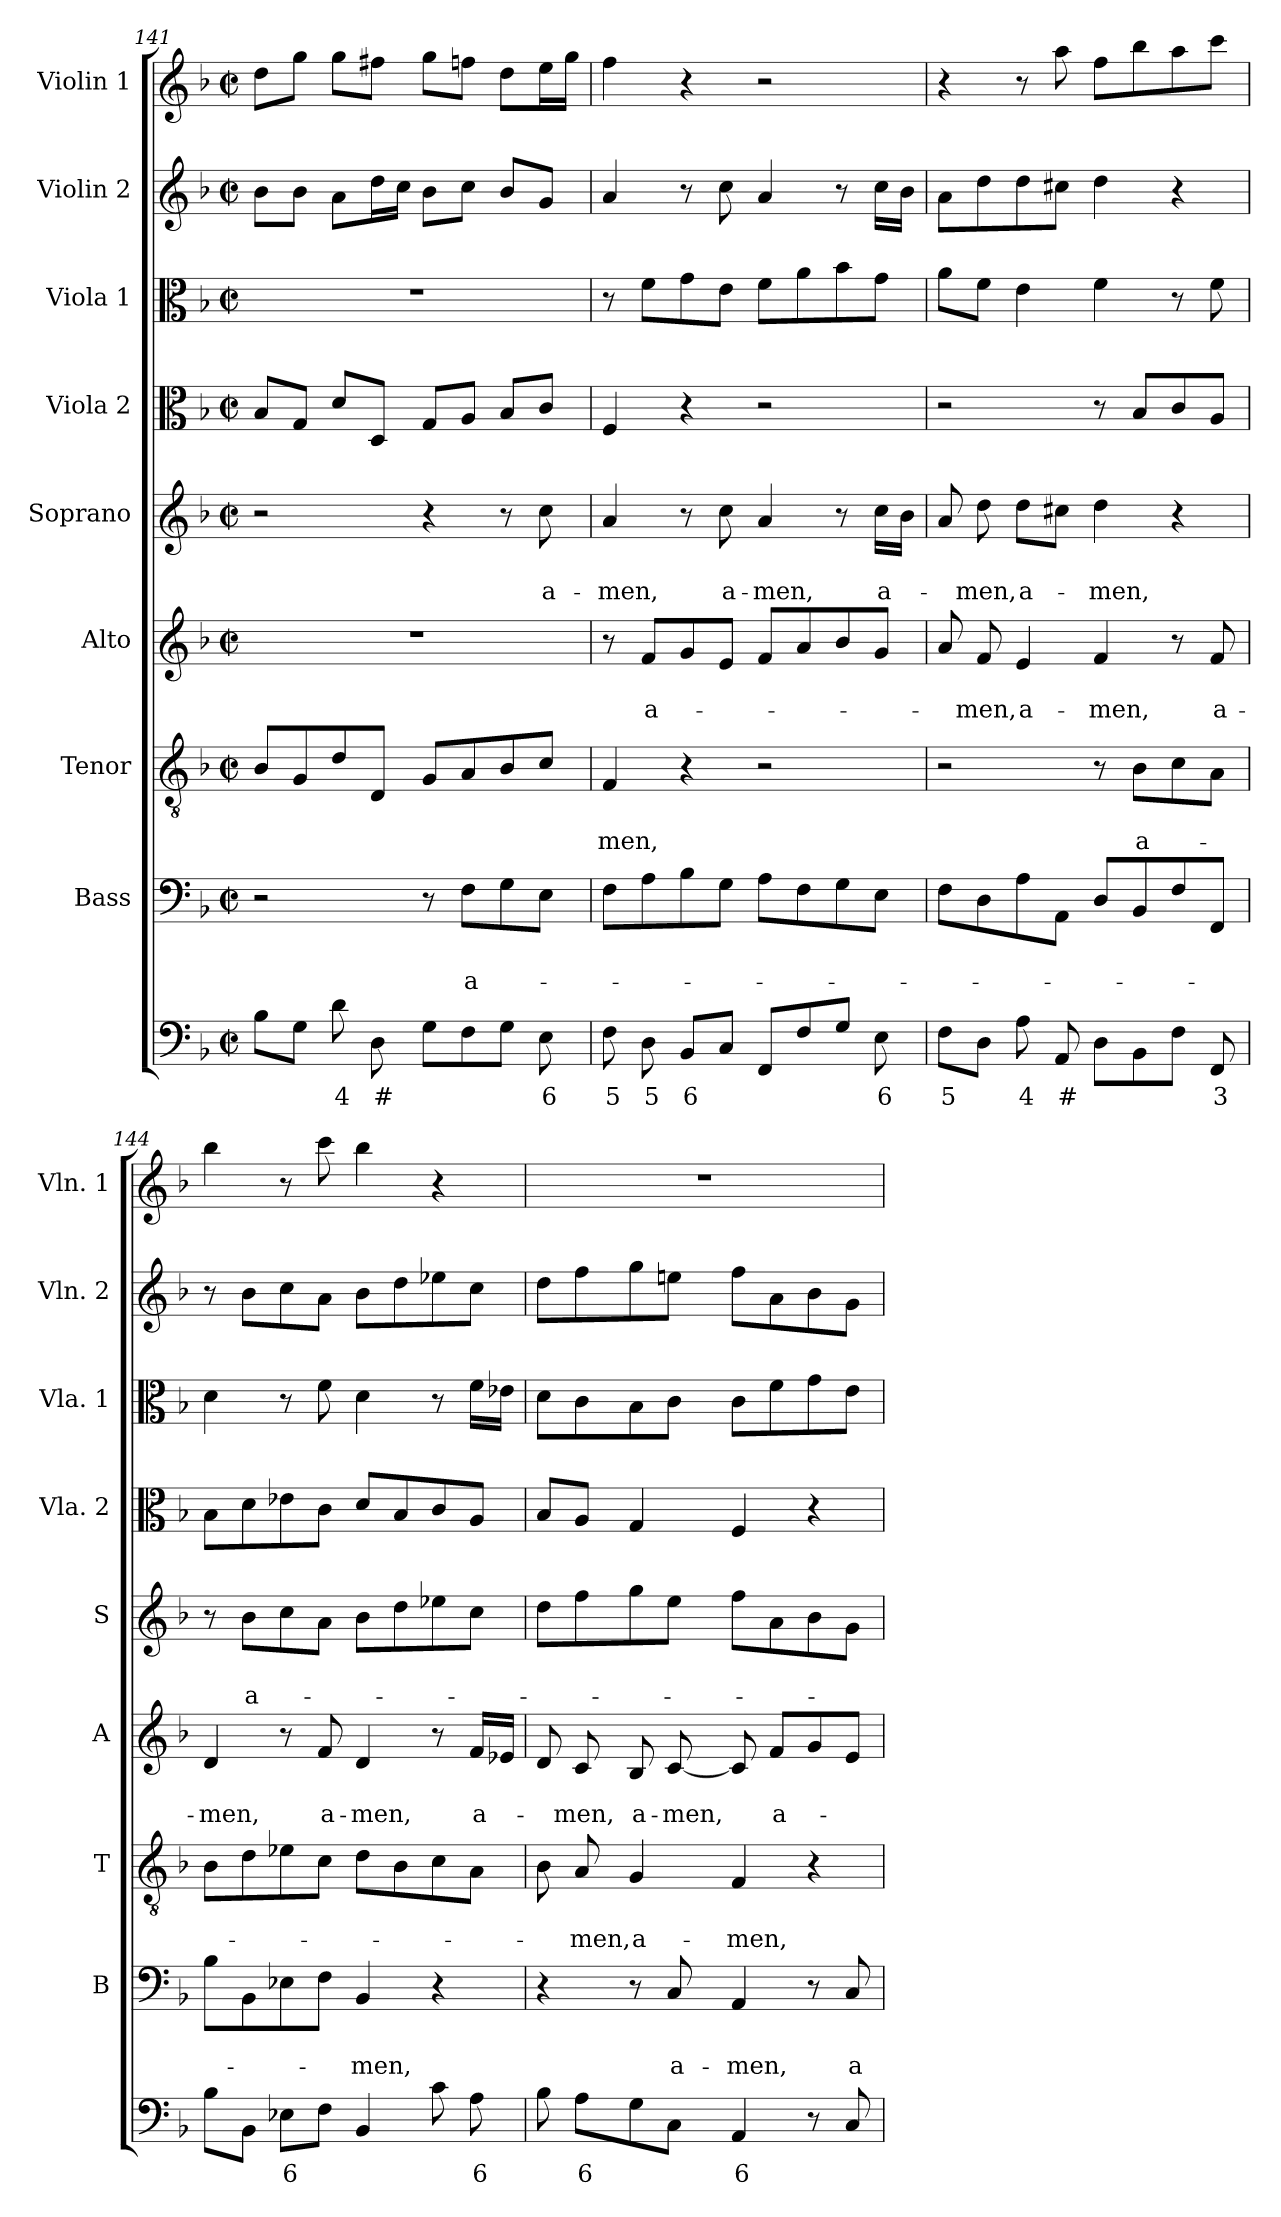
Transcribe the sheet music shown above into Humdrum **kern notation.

**kern	**text	**kern	**text	**text	**kern	**text	**text	**kern	**text	**text	**kern	**text	**text	**kern	**kern	**kern	**kern
*part9	*part9	*part8	*part8	*part8	*part7	*part7	*part7	*part6	*part6	*part6	*part5	*part5	*part5	*part4	*part3	*part2	*part1
*staff9	*staff9	*staff8	*staff8	*staff8	*staff7	*staff7	*staff7	*staff6	*staff6	*staff6	*staff5	*staff5	*staff5	*staff4	*staff3	*staff2	*staff1
*	*	*I"Bass	*	*	*I"Tenor	*	*	*I"Alto	*	*	*I"Soprano	*	*	*I"Viola 2	*I"Viola 1	*I"Violin 2	*I"Violin 1
*	*	*I'B	*	*	*I'T	*	*	*I'A	*	*	*I'S	*	*	*I'Vla. 2	*I'Vla. 1	*I'Vln. 2	*I'Vln. 1
*clefF4	*	*clefF4	*	*	*clefGv2	*	*	*clefG2	*	*	*clefG2	*	*	*clefC3	*clefC3	*clefG2	*clefG2
*k[b-]	*	*k[b-]	*	*	*k[b-]	*	*	*k[b-]	*	*	*k[b-]	*	*	*k[b-]	*k[b-]	*k[b-]	*k[b-]
*F:	*	*F:	*	*	*F:	*	*	*F:	*	*	*F:	*	*	*F:	*F:	*F:	*F:
*M2/2	*	*M2/2	*	*	*M2/2	*	*	*M2/2	*	*	*M2/2	*	*	*M2/2	*M2/2	*M2/2	*M2/2
*met(c|)	*	*met(c|)	*	*	*met(c|)	*	*	*met(c|)	*	*	*met(c|)	*	*	*met(c|)	*met(c|)	*met(c|)	*met(c|)
=141	=141	=141	=141	=141	=141	=141	=141	=141	=141	=141	=141	=141	=141	=141	=141	=141	=141
8B-\L	.	2r	.	.	8B-/L	.	.	1r	.	.	2r	.	.	8B-/L	1r	8b-\L	8dd\L
8G\J	.	.	.	.	8G/	.	.	.	.	.	.	.	.	8G/J	.	8b-\J	8gg\J
!	!LO:LY:b	!	!	!	!	!	!	!	!	!	!	!	!	!	!	!	!
8d\	4	.	.	.	8d/	.	.	.	.	.	.	.	.	8d/L	.	8a\L	8gg\L
!	!LO:LY:b	!	!	!	!	!	!	!	!	!	!	!	!	!	!	!	!
8D\	#	.	.	.	8D/J	.	.	.	.	.	.	.	.	8D/J	.	16dd\L	8ff#X\J
.	.	.	.	.	.	.	.	.	.	.	.	.	.	.	.	16cc\JJ	.
8G\L	.	8r	.	.	8G/L	.	.	.	.	.	4r	.	.	8G/L	.	8b-\L	8gg\L
!	!	!	!	!LO:LY:b	!	!	!	!	!	!	!	!	!	!	!	!	!
8F\	.	8F\L	.	a-	8A/	.	.	.	.	.	.	.	.	8A/J	.	8cc\J	8ffn\J
8G\J	.	8G\	.	.	8B-/	.	.	.	.	.	8r	.	.	8B-/L	.	8b-/L	8dd\L
!	!LO:LY:b	!	!	!	!	!	!	!	!	!	!	!	!LO:LY:b	!	!	!	!
8E\	6	8E\J	.	.	8c/J	.	.	.	.	.	8cc\	.	a-	8c/J	.	8g/J	16ee\L
.	.	.	.	.	.	.	.	.	.	.	.	.	.	.	.	.	16gg\JJ
=142	=142	=142	=142	=142	=142	=142	=142	=142	=142	=142	=142	=142	=142	=142	=142	=142	=142
!	!LO:LY:b	!	!	!	!	!	!LO:LY:b	!	!	!	!	!	!LO:LY:b	!	!	!	!
8F\	5	8F\L	.	.	4F/	.	-men,	8r	.	.	4a/	.	-men,	4F/	8r	4a/	4ff\
!	!LO:LY:b	!	!	!	!	!	!	!	!	!LO:LY:b	!	!	!	!	!	!	!
8D\	5	8A\	.	.	.	.	.	8f/L	.	a-	.	.	.	.	8f\L	.	.
!	!LO:LY:b	!	!	!	!	!	!	!	!	!	!	!	!	!	!	!	!
8BB-/L	6	8B-\	.	.	4r	.	.	8g/	.	.	8r	.	.	4r	8g\	8r	4r
!	!	!	!	!	!	!	!	!	!	!	!	!	!LO:LY:b	!	!	!	!
8C/J	.	8G\J	.	.	.	.	.	8e/J	.	.	8cc\	.	a-	.	8e\J	8cc\	.
!	!	!	!	!	!	!	!	!	!	!	!	!	!LO:LY:b	!	!	!	!
8FF/L	.	8A\L	.	.	2r	.	.	8f/L	.	.	4a/	.	-men,	2r	8f\L	4a/	2r
8F/	.	8F\	.	.	.	.	.	8a/	.	.	.	.	.	.	8a\	.	.
8G/J	.	8G\	.	.	.	.	.	8b-/	.	.	8r	.	.	.	8b-\	8r	.
!	!LO:LY:b	!	!	!	!	!	!	!	!	!	!	!	!LO:LY:b	!	!	!	!
8E\	6	8E\J	.	.	.	.	.	8g/J	.	.	16cc\LL	.	a-	.	8g\J	16cc\LL	.
.	.	.	.	.	.	.	.	.	.	.	16b-\JJ	.	.	.	.	16b-\JJ	.
!!LO:PB:g=z
=143	=143	=143	=143	=143	=143	=143	=143	=143	=143	=143	=143	=143	=143	=143	=143	=143	=143
!	!LO:LY:b	!	!	!	!	!	!	!	!	!	!	!	!	!	!	!	!
8F\L	5	8F\L	.	.	2r	.	.	8a/	.	.	8a/	.	.	2r	8a\L	8a\L	4r
!	!	!	!	!	!	!	!	!	!	!LO:LY:b	!	!	!LO:LY:b	!	!	!	!
8D\J	.	8D\	.	.	.	.	.	8f/	.	-men,	8dd\	.	-men,	.	8f\J	8dd\	.
!	!LO:LY:b	!	!	!	!	!	!	!	!	!LO:LY:b	!	!	!LO:LY:b	!	!	!	!
8A\	4	8A\	.	.	.	.	.	4e/	.	a-	8dd\L	.	a-	.	4e\	8dd\	8r
!	!LO:LY:b	!	!	!	!	!	!	!	!	!	!	!	!	!	!	!	!
8AA/	#	8AA\J	.	.	.	.	.	.	.	.	8cc#X\J	.	.	.	.	8cc#X\J	8aa\
!	!	!	!	!	!	!	!	!	!	!LO:LY:b	!	!	!LO:LY:b	!	!	!	!
8D\L	.	8D/L	.	.	8r	.	.	4f/	.	-men,	4dd\	.	-men,	8r	4f\	4dd\	8ff\L
!	!	!	!	!	!	!	!LO:LY:b	!	!	!	!	!	!	!	!	!	!
8BB-\	.	8BB-/	.	.	8B-\L	.	a-	.	.	.	.	.	.	8B-/L	.	.	8bb-\
8F\J	.	8F/	.	.	8c\	.	.	8r	.	.	4r	.	.	8c/	8r	4r	8aa\
!	!LO:LY:b	!	!	!	!	!	!	!	!	!LO:LY:b	!	!	!	!	!	!	!
8FF/	3	8FF/J	.	.	8A\J	.	.	8f/	.	a-	.	.	.	8A/J	8f\	.	8ccc\J
=144	=144	=144	=144	=144	=144	=144	=144	=144	=144	=144	=144	=144	=144	=144	=144	=144	=144
!	!	!	!	!	!	!	!	!	!	!LO:LY:b	!	!	!	!	!	!	!
8B-\L	.	8B-\L	.	.	8B-\L	.	.	4d/	.	-men,	8r	.	.	8B-\L	4d\	8r	4bb-\
!	!	!	!	!	!	!	!	!	!	!	!	!	!LO:LY:b	!	!	!	!
8BB-\J	.	8BB-\	.	.	8d\	.	.	.	.	.	8b-\L	.	a-	8d\	.	8b-\L	.
!	!LO:LY:b	!	!	!	!	!	!	!	!	!	!	!	!	!	!	!	!
8E-X\L	6	8E-X\	.	.	8e-X\	.	.	8r	.	.	8cc\	.	.	8e-X\	8r	8cc\	8r
!	!	!	!	!	!	!	!	!	!	!LO:LY:b	!	!	!	!	!	!	!
8F\J	.	8F\J	.	.	8c\J	.	.	8f/	.	a-	8a\J	.	.	8c\J	8f\	8a\J	8ccc\
!	!	!	!	!LO:LY:b	!	!	!	!	!	!LO:LY:b	!	!	!	!	!	!	!
4BB-/	.	4BB-/	.	-men,	8d\L	.	.	4d/	.	-men,	8b-\L	.	.	8d/L	4d\	8b-\L	4bb-\
.	.	.	.	.	8B-\	.	.	.	.	.	8dd\	.	.	8B-/	.	8dd\	.
8c\	.	4r	.	.	8c\	.	.	8r	.	.	8ee-X\	.	.	8c/	8r	8ee-X\	4r
!	!LO:LY:b	!	!	!	!	!	!	!	!	!LO:LY:b	!	!	!	!	!	!	!
8A\	6	.	.	.	8A\J	.	.	16f/LL	.	a-	8cc\J	.	.	8A/J	16f\LL	8cc\J	.
.	.	.	.	.	.	.	.	16e-X/JJ	.	.	.	.	.	.	16e-X\JJ	.	.
=145	=145	=145	=145	=145	=145	=145	=145	=145	=145	=145	=145	=145	=145	=145	=145	=145	=145
8B-\	.	4r	.	.	8B-\	.	.	8d/	.	.	8dd\L	.	.	8B-/L	8d\L	8dd\L	1r
!	!LO:LY:b	!	!	!	!	!	!LO:LY:b	!	!	!LO:LY:b	!	!	!	!	!	!	!
8A\L	6	.	.	.	8A/	.	-men,	8c/	.	-men,	8ff\	.	.	8A/J	8c\	8ff\	.
!	!	!	!	!	!	!	!LO:LY:b	!	!	!LO:LY:b	!	!	!	!	!	!	!
8G\	.	8r	.	.	4G/	.	a-	8B-/	.	a-	8gg\	.	.	4G/	8B-\	8gg\	.
!	!	!	!	!LO:LY:b	!	!	!	!	!	!LO:LY:b	!	!	!	!	!	!	!
8C\J	.	8C/	.	a-	.	.	.	[8c/	.	-men,	8ee\J	.	.	.	8c\J	8eeni\J	.
!	!LO:LY:b	!	!	!LO:LY:b	!	!	!LO:LY:b	!	!	!	!	!	!	!	!	!	!
4AA/	6	4AA/	.	-men,	4F/	.	-men,	8c/]	.	.	8ff\L	.	.	4F/	8c\L	8ff\L	.
!	!	!	!	!	!	!	!	!	!	!LO:LY:b	!	!	!	!	!	!	!
.	.	.	.	.	.	.	.	8f/L	.	a-	8a\	.	.	.	8f\	8a\	.
8r	.	8r	.	.	4r	.	.	8g/	.	.	8b-\	.	.	4r	8g\	8b-\	.
!	!	!	!	!LO:LY:b	!	!	!	!	!	!	!	!	!	!	!	!	!
8C/	.	8C/	.	a-	.	.	.	8e/J	.	.	8g\J	.	.	.	8e\J	8g\J	.
=	=	=	=	=	=	=	=	=	=	=	=	=	=	=	=	=	=
*-	*-	*-	*-	*-	*-	*-	*-	*-	*-	*-	*-	*-	*-	*-	*-	*-	*-
